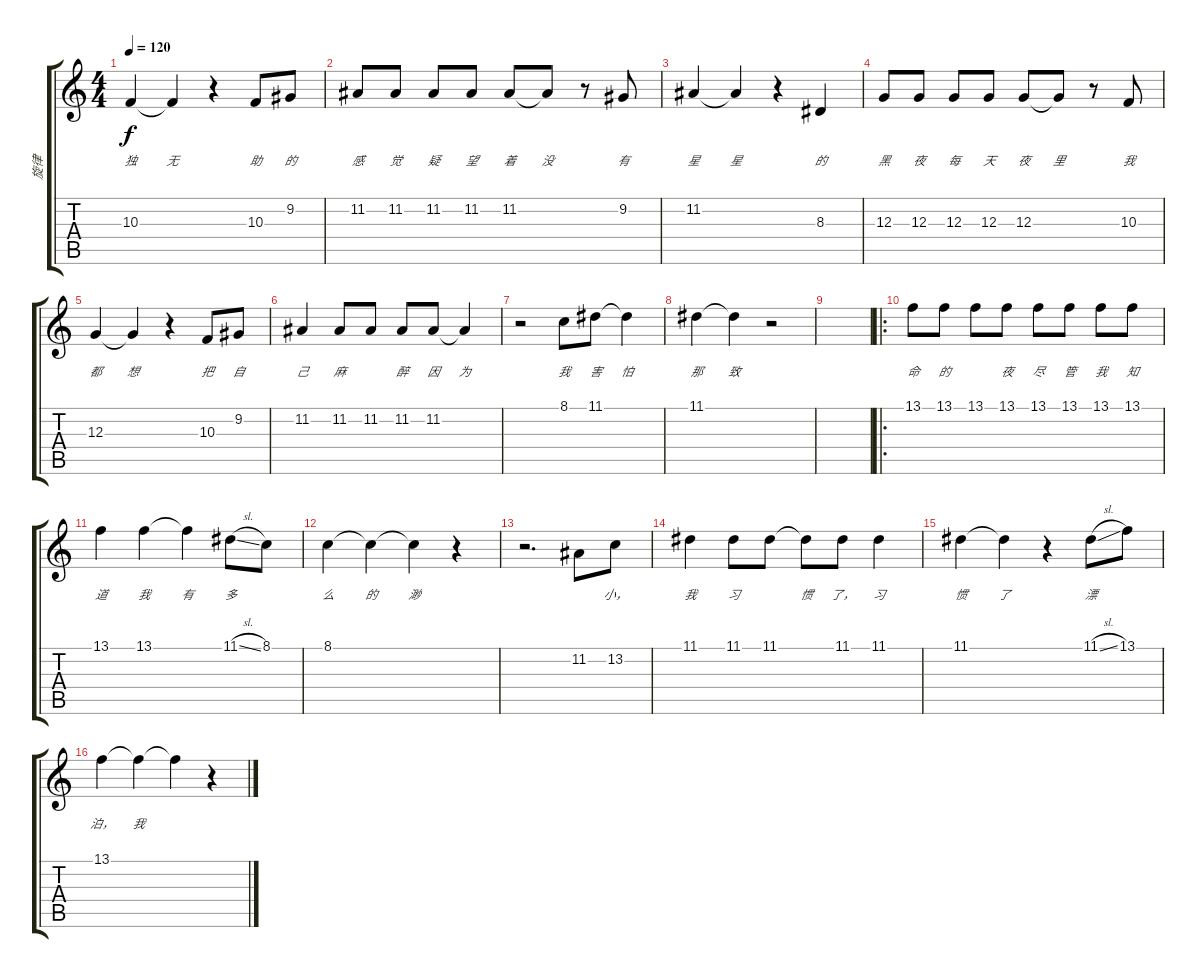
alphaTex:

\track ("旋律" "旋律") {instrument celesta}
\staff {score tabs}
\tuning (E4 B3 G3 D3 A2 E2) {hide}
\ts (4 4)
\tempo 120
\clef g2
\ks c
10.3.4{lyrics (0 "") lyrics (1 "独") lyrics (2 "") lyrics (3 "") lyrics (4 "") dy f} 10.3{t}.4{lyrics (0 "") lyrics (1 "无") lyrics (2 "") lyrics (3 "") lyrics (4 "")} r.4 10.3.8{lyrics (0 "") lyrics (1 "助") lyrics (2 "") lyrics (3 "") lyrics (4 "")} 9.2.8{lyrics (0 "") lyrics (1 "的") lyrics (2 "") lyrics (3 "") lyrics (4 "")} |
11.2.8{lyrics (0 "") lyrics (1 "感") lyrics (2 "") lyrics (3 "") lyrics (4 "")} 11.2.8{lyrics (0 "") lyrics (1 "觉") lyrics (2 "") lyrics (3 "") lyrics (4 "")} 11.2.8{lyrics (0 "") lyrics (1 "疑") lyrics (2 "") lyrics (3 "") lyrics (4 "")} 11.2.8{lyrics (0 "") lyrics (1 "望") lyrics (2 "") lyrics (3 "") lyrics (4 "")} 11.2.8{lyrics (0 "") lyrics (1 "着") lyrics (2 "") lyrics (3 "") lyrics (4 "")} 11.2{t}.8{lyrics (0 "") lyrics (1 "没") lyrics (2 "") lyrics (3 "") lyrics (4 "")} r.8 9.2.8{lyrics (0 "") lyrics (1 "有") lyrics (2 "") lyrics (3 "") lyrics (4 "")} |
11.2.4{lyrics (0 "") lyrics (1 "星") lyrics (2 "") lyrics (3 "") lyrics (4 "")} 11.2{t}.4{lyrics (0 "") lyrics (1 "星") lyrics (2 "") lyrics (3 "") lyrics (4 "")} r.4 8.3.4{lyrics (0 "") lyrics (1 "的") lyrics (2 "") lyrics (3 "") lyrics (4 "")} |
12.3.8{lyrics (0 "") lyrics (1 "黑") lyrics (2 "") lyrics (3 "") lyrics (4 "")} 12.3.8{lyrics (0 "") lyrics (1 "夜") lyrics (2 "") lyrics (3 "") lyrics (4 "")} 12.3.8{lyrics (0 "") lyrics (1 "每") lyrics (2 "") lyrics (3 "") lyrics (4 "")} 12.3.8{lyrics (0 "") lyrics (1 "天") lyrics (2 "") lyrics (3 "") lyrics (4 "")} 12.3.8{lyrics (0 "") lyrics (1 "夜") lyrics (2 "") lyrics (3 "") lyrics (4 "")} 12.3{t}.8{lyrics (0 "") lyrics (1 "里") lyrics (2 "") lyrics (3 "") lyrics (4 "")} r.8 10.3.8{lyrics (0 "") lyrics (1 "我") lyrics (2 "") lyrics (3 "") lyrics (4 "")} |
12.3.4{lyrics (0 "") lyrics (1 "都") lyrics (2 "") lyrics (3 "") lyrics (4 "")} 12.3{t}.4{lyrics (0 "") lyrics (1 "想") lyrics (2 "") lyrics (3 "") lyrics (4 "")} r.4 10.3.8{lyrics (0 "") lyrics (1 "把") lyrics (2 "") lyrics (3 "") lyrics (4 "")} 9.2.8{lyrics (0 "") lyrics (1 "自") lyrics (2 "") lyrics (3 "") lyrics (4 "")} |
11.2.4{lyrics (0 "") lyrics (1 "己") lyrics (2 "") lyrics (3 "") lyrics (4 "")} 11.2.8{lyrics (0 "") lyrics (1 "麻") lyrics (2 "") lyrics (3 "") lyrics (4 "")} 11.2.8{lyrics (0 "") lyrics (1 "") lyrics (2 "") lyrics (3 "") lyrics (4 "")} 11.2.8{lyrics (0 "") lyrics (1 "醉") lyrics (2 "") lyrics (3 "") lyrics (4 "")} 11.2.8{lyrics (0 "") lyrics (1 "因") lyrics (2 "") lyrics (3 "") lyrics (4 "")} 11.2{t}.4{lyrics (0 "") lyrics (1 "为") lyrics (2 "") lyrics (3 "") lyrics (4 "")} |
r.2 8.1.8{lyrics (0 "") lyrics (1 "我") lyrics (2 "") lyrics (3 "") lyrics (4 "")} 11.1.8{lyrics (0 "") lyrics (1 "害") lyrics (2 "") lyrics (3 "") lyrics (4 "")} 11.1{t}.4{lyrics (0 "") lyrics (1 "怕") lyrics (2 "") lyrics (3 "") lyrics (4 "")} |
11.1.4{lyrics (0 "") lyrics (1 "那") lyrics (2 "") lyrics (3 "") lyrics (4 "")} 11.1{t}.4{lyrics (0 "") lyrics (1 "致") lyrics (2 "") lyrics (3 "") lyrics (4 "")} r.2 |
|
\ro
13.1.8{lyrics (0 "") lyrics (1 "命") lyrics (2 "") lyrics (3 "") lyrics (4 "")} 13.1.8{lyrics (0 "") lyrics (1 "的") lyrics (2 "") lyrics (3 "") lyrics (4 "")} 13.1.8{lyrics (0 "") lyrics (1 "") lyrics (2 "") lyrics (3 "") lyrics (4 "")} 13.1.8{lyrics (0 "") lyrics (1 "夜") lyrics (2 "") lyrics (3 "") lyrics (4 "")} 13.1.8{lyrics (0 "") lyrics (1 "尽") lyrics (2 "") lyrics (3 "") lyrics (4 "")} 13.1.8{lyrics (0 "") lyrics (1 "管") lyrics (2 "") lyrics (3 "") lyrics (4 "")} 13.1.8{lyrics (0 "") lyrics (1 "我") lyrics (2 "") lyrics (3 "") lyrics (4 "")} 13.1.8{lyrics (0 "") lyrics (1 "知") lyrics (2 "") lyrics (3 "") lyrics (4 "")} |
13.1.4{lyrics (0 "") lyrics (1 "道") lyrics (2 "") lyrics (3 "") lyrics (4 "")} 13.1.4{lyrics (0 "") lyrics (1 "我") lyrics (2 "") lyrics (3 "") lyrics (4 "")} 13.1{t}.4{lyrics (0 "") lyrics (1 "有") lyrics (2 "") lyrics (3 "") lyrics (4 "")} 11.1{sl}.8{lyrics (0 "") lyrics (1 "多") lyrics (2 "") lyrics (3 "") lyrics (4 "")} 8.1.8{lyrics (0 "") lyrics (1 "") lyrics (2 "") lyrics (3 "") lyrics (4 "")} |
8.1.4{lyrics (0 "") lyrics (1 "么") lyrics (2 "") lyrics (3 "") lyrics (4 "")} 8.1{t}.4{lyrics (0 "") lyrics (1 "的") lyrics (2 "") lyrics (3 "") lyrics (4 "")} 8.1{t}.4{lyrics (0 "") lyrics (1 "渺") lyrics (2 "") lyrics (3 "") lyrics (4 "")} r.4 |
r.2{d} 11.2.8{lyrics (0 "") lyrics (1 "") lyrics (2 "") lyrics (3 "") lyrics (4 "")} 13.2.8{lyrics (0 "") lyrics (1 "小，") lyrics (2 "") lyrics (3 "") lyrics (4 "")} |
11.1.4{lyrics (0 "") lyrics (1 "我") lyrics (2 "") lyrics (3 "") lyrics (4 "")} 11.1.8{lyrics (0 "") lyrics (1 "习") lyrics (2 "") lyrics (3 "") lyrics (4 "")} 11.1.8{lyrics (0 "") lyrics (1 "") lyrics (2 "") lyrics (3 "") lyrics (4 "")} 11.1{t}.8{lyrics (0 "") lyrics (1 "惯") lyrics (2 "") lyrics (3 "") lyrics (4 "")} 11.1.8{lyrics (0 "") lyrics (1 "了，") lyrics (2 "") lyrics (3 "") lyrics (4 "")} 11.1.4{lyrics (0 "") lyrics (1 "习") lyrics (2 "") lyrics (3 "") lyrics (4 "")} |
11.1.4{lyrics (0 "") lyrics (1 "惯") lyrics (2 "") lyrics (3 "") lyrics (4 "")} 11.1{t}.4{lyrics (0 "") lyrics (1 "了") lyrics (2 "") lyrics (3 "") lyrics (4 "")} r.4 11.1{sl}.8{lyrics (0 "") lyrics (1 "漂") lyrics (2 "") lyrics (3 "") lyrics (4 "")} 13.1.8{lyrics (0 "") lyrics (1 "") lyrics (2 "") lyrics (3 "") lyrics (4 "")} |
13.1.4{lyrics (0 "") lyrics (1 "泊，") lyrics (2 "") lyrics (3 "") lyrics (4 "")} 13.1{t}.4{lyrics (0 "") lyrics (1 "我") lyrics (2 "") lyrics (3 "") lyrics (4 "")} 13.1{t}.4{lyrics (0 "") lyrics (1 "") lyrics (2 "") lyrics (3 "") lyrics (4 "")} r.4
